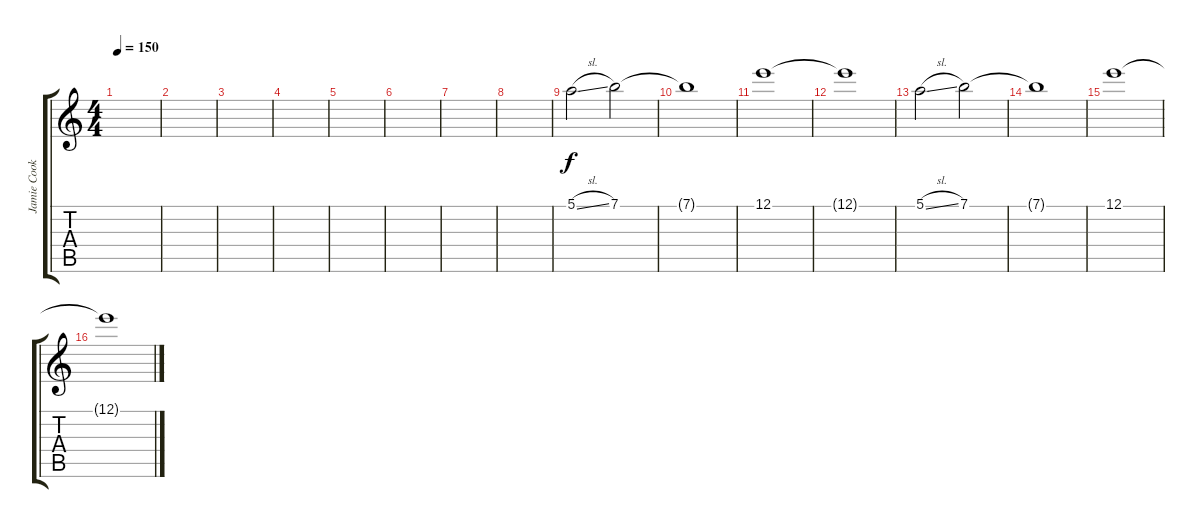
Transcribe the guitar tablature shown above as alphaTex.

\track ("Jamie Cook" "Jamie Cook") {instrument overdrivenguitar}
\staff {score tabs}
\tuning (E4 B3 G3 D3 A2 E2) {hide}
\ts (4 4)
\tempo 150
\clef g2
\ks c
|
|
|
|
|
|
|
|
5.1{sl}.2{volume 9 instrument overdrivenguitar} 7.1.2 |
7.1{t}.1 |
12.1.1 |
12.1{t}.1 |
5.1{sl}.2 7.1.2 |
7.1{t}.1 |
12.1.1 |
12.1{t}.1
